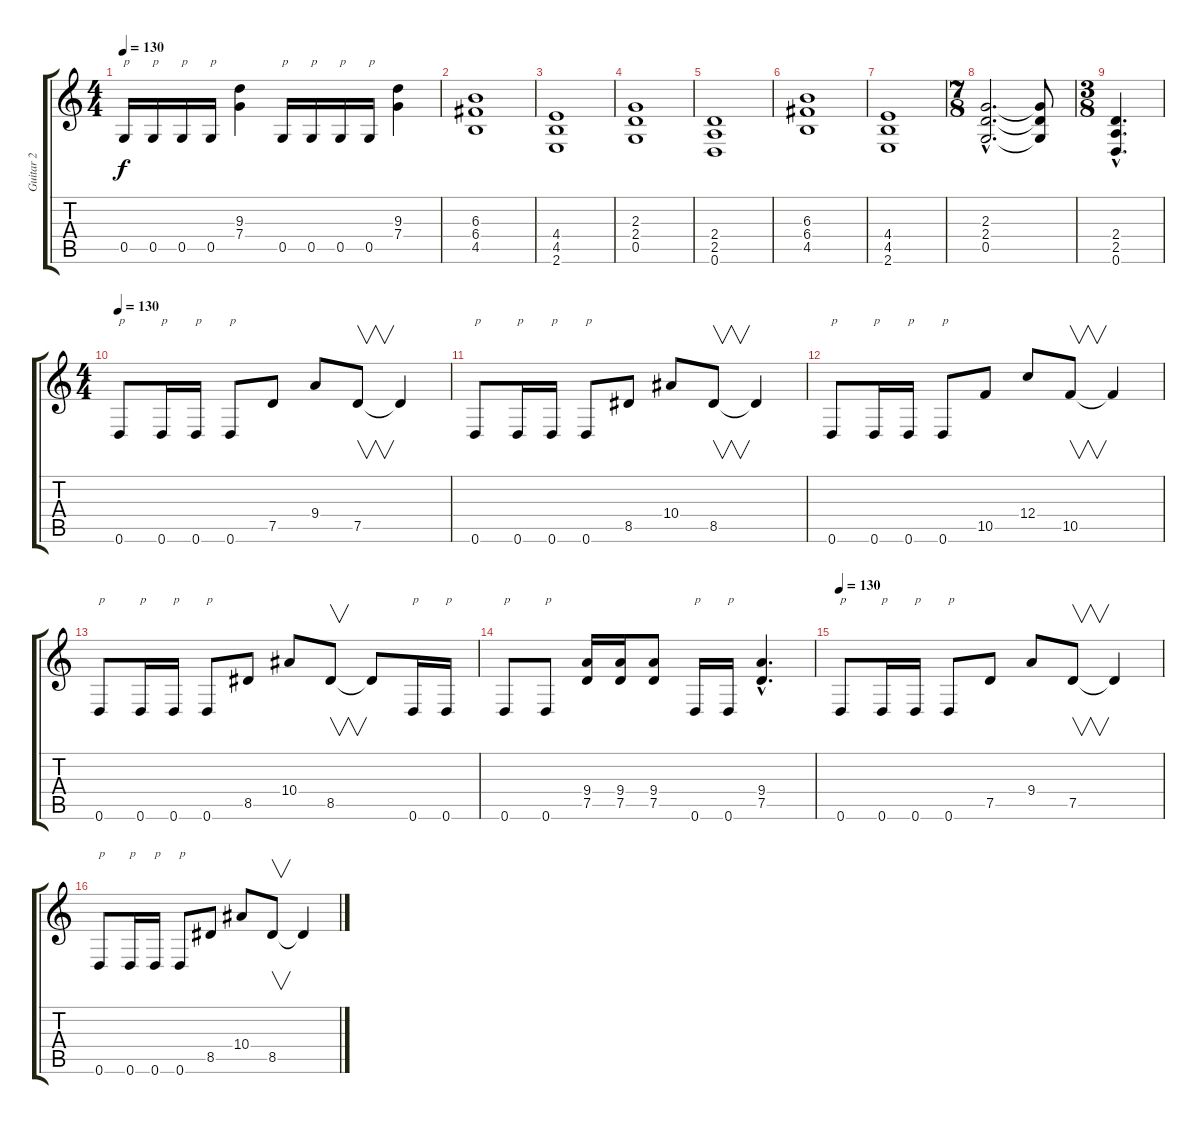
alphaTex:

\track ("Guitar 2" "Guitar 2") {instrument distortionguitar}
\staff {score tabs}
\tuning (D4 A3 F3 C3 G2 D2) {hide}
\ts (4 4)
\tempo 130
\clef g2
\ks c
0.5.16{txt "p" dy f} 0.5.16{txt "p"} 0.5.16{txt "p"} 0.5.16{txt "p"} (9.3 7.4).4 0.5.16{txt "p"} 0.5.16{txt "p"} 0.5.16{txt "p"} 0.5.16{txt "p"} (9.3 7.4).4 |
(6.3 6.4 4.5).1 |
(4.4 4.5 2.6).1 |
(2.3 2.4 0.5).1 |
(2.4 2.5 0.6).1 |
(6.3 6.4 4.5).1 |
(4.4 4.5 2.6).1 |
\ts (7 8)
(2.3{hac} 2.4{hac} 0.5{hac}).2{d} (2.3{t} 2.4{t} 0.5{t}).8 |
\ts (3 8)
(2.4{hac} 2.5{hac} 0.6{hac}).4{d} |
\ts (4 4)
\tempo 130
0.6.8{txt "p"} 0.6.16{txt "p"} 0.6.16{txt "p"} 0.6.8{txt "p"} 7.5.8 9.4.8 7.5.8{v} 7.5{t}.4 |
0.6.8{txt "p"} 0.6.16{txt "p"} 0.6.16{txt "p"} 0.6.8{txt "p"} 8.5.8 10.4.8 8.5.8{v} 8.5{t}.4 |
0.6.8{txt "p"} 0.6.16{txt "p"} 0.6.16{txt "p"} 0.6.8{txt "p"} 10.5.8 12.4.8 10.5.8{v} 10.5{t}.4 |
0.6.8{txt "p"} 0.6.16{txt "p"} 0.6.16{txt "p"} 0.6.8{txt "p"} 8.5.8 10.4.8 8.5.8{v} 8.5{t}.8 0.6.16{txt "p"} 0.6.16{txt "p"} |
0.6.8{txt "p"} 0.6.8{txt "p"} (9.4 7.5).16 (9.4 7.5).16 (9.4 7.5).8 0.6.16{txt "p"} 0.6.16{txt "p"} (9.4{hac} 7.5{hac}).4{d} |
\tempo 130
0.6.8{txt "p"} 0.6.16{txt "p"} 0.6.16{txt "p"} 0.6.8{txt "p"} 7.5.8 9.4.8 7.5.8{v} 7.5{t}.4 |
0.6.8{txt "p"} 0.6.16{txt "p"} 0.6.16{txt "p"} 0.6.8{txt "p"} 8.5.8 10.4.8 8.5.8{v} 8.5{t}.4
